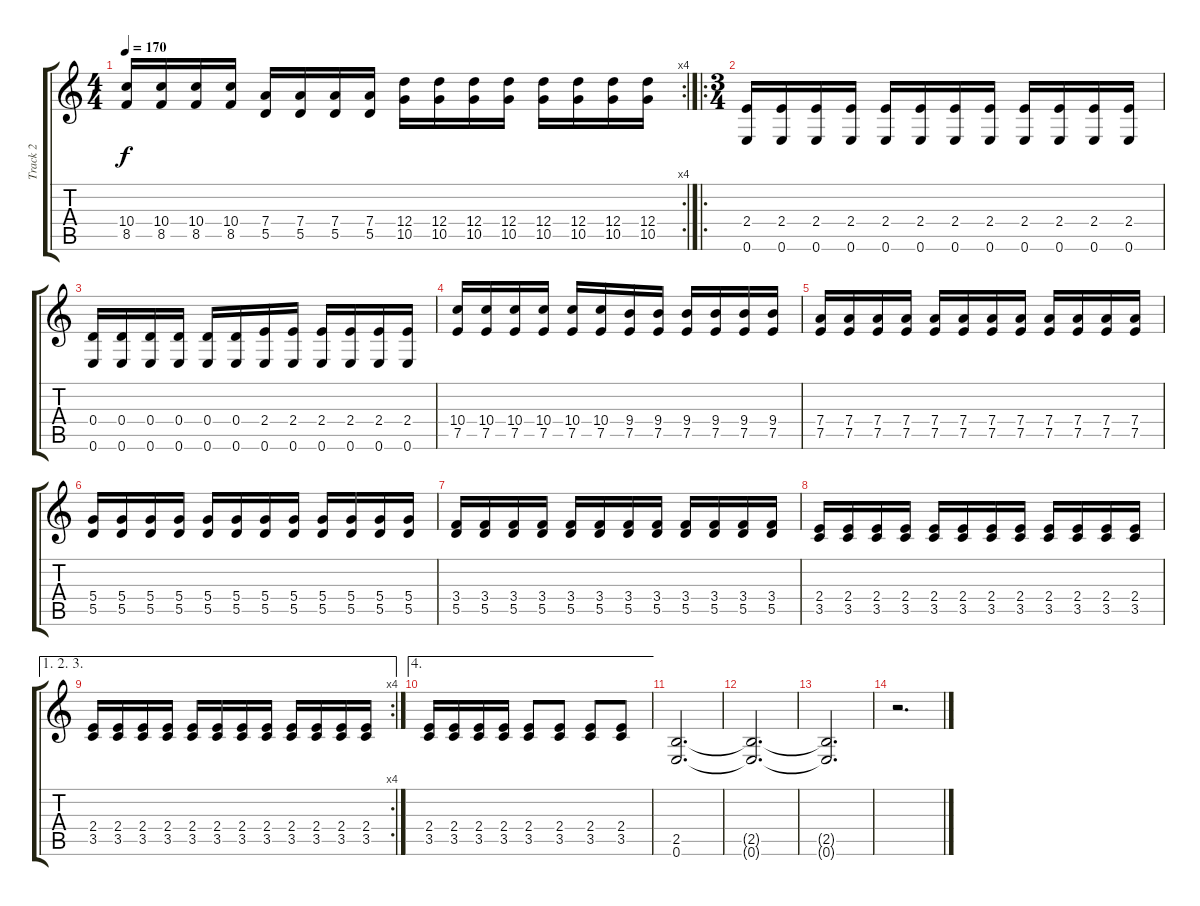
\track ("Track 2" "Track 2") {instrument overdrivenguitar}
\staff {score tabs}
\tuning (E4 B3 G3 D3 A2 E2) {hide}
\rc 4
\ts (4 4)
\tempo 170
\clef g2
\ks c
(10.4 8.5).16{dy f} (10.4 8.5).16 (10.4 8.5).16 (10.4 8.5).16 (7.4 5.5).16 (7.4 5.5).16 (7.4 5.5).16 (7.4 5.5).16 (12.4 10.5).16 (12.4 10.5).16 (12.4 10.5).16 (12.4 10.5).16 (12.4 10.5).16 (12.4 10.5).16 (12.4 10.5).16 (12.4 10.5).16 |
\ro
\ts (3 4)
(2.4 0.6).16 (2.4 0.6).16 (2.4 0.6).16 (2.4 0.6).16 (2.4 0.6).16 (2.4 0.6).16 (2.4 0.6).16 (2.4 0.6).16 (2.4 0.6).16 (2.4 0.6).16 (2.4 0.6).16 (2.4 0.6).16 |
(0.4 0.6).16 (0.4 0.6).16 (0.4 0.6).16 (0.4 0.6).16 (0.4 0.6).16 (0.4 0.6).16 (2.4 0.6).16 (2.4 0.6).16 (2.4 0.6).16 (2.4 0.6).16 (2.4 0.6).16 (2.4 0.6).16 |
(10.4 7.5).16 (10.4 7.5).16 (10.4 7.5).16 (10.4 7.5).16 (10.4 7.5).16 (10.4 7.5).16 (9.4 7.5).16 (9.4 7.5).16 (9.4 7.5).16 (9.4 7.5).16 (9.4 7.5).16 (9.4 7.5).16 |
(7.4 7.5).16 (7.4 7.5).16 (7.4 7.5).16 (7.4 7.5).16 (7.4 7.5).16 (7.4 7.5).16 (7.4 7.5).16 (7.4 7.5).16 (7.4 7.5).16 (7.4 7.5).16 (7.4 7.5).16 (7.4 7.5).16 |
(5.4 5.5).16 (5.4 5.5).16 (5.4 5.5).16 (5.4 5.5).16 (5.4 5.5).16 (5.4 5.5).16 (5.4 5.5).16 (5.4 5.5).16 (5.4 5.5).16 (5.4 5.5).16 (5.4 5.5).16 (5.4 5.5).16 |
(3.4 5.5).16 (3.4 5.5).16 (3.4 5.5).16 (3.4 5.5).16 (3.4 5.5).16 (3.4 5.5).16 (3.4 5.5).16 (3.4 5.5).16 (3.4 5.5).16 (3.4 5.5).16 (3.4 5.5).16 (3.4 5.5).16 |
(2.4 3.5).16 (2.4 3.5).16 (2.4 3.5).16 (2.4 3.5).16 (2.4 3.5).16 (2.4 3.5).16 (2.4 3.5).16 (2.4 3.5).16 (2.4 3.5).16 (2.4 3.5).16 (2.4 3.5).16 (2.4 3.5).16 |
\ae (1 2 3)
\rc 4
(2.4 3.5).16 (2.4 3.5).16 (2.4 3.5).16 (2.4 3.5).16 (2.4 3.5).16 (2.4 3.5).16 (2.4 3.5).16 (2.4 3.5).16 (2.4 3.5).16 (2.4 3.5).16 (2.4 3.5).16 (2.4 3.5).16 |
\ae 4
(2.4 3.5).16 (2.4 3.5).16 (2.4 3.5).16 (2.4 3.5).16 (2.4 3.5).8 (2.4 3.5).8 (2.4 3.5).8 (2.4 3.5).8 |
(2.5 0.6).2{d} |
(2.5{t} 0.6{t}).2{d} |
(2.5{t} 0.6{t}).2{d} |
r.2{d}
